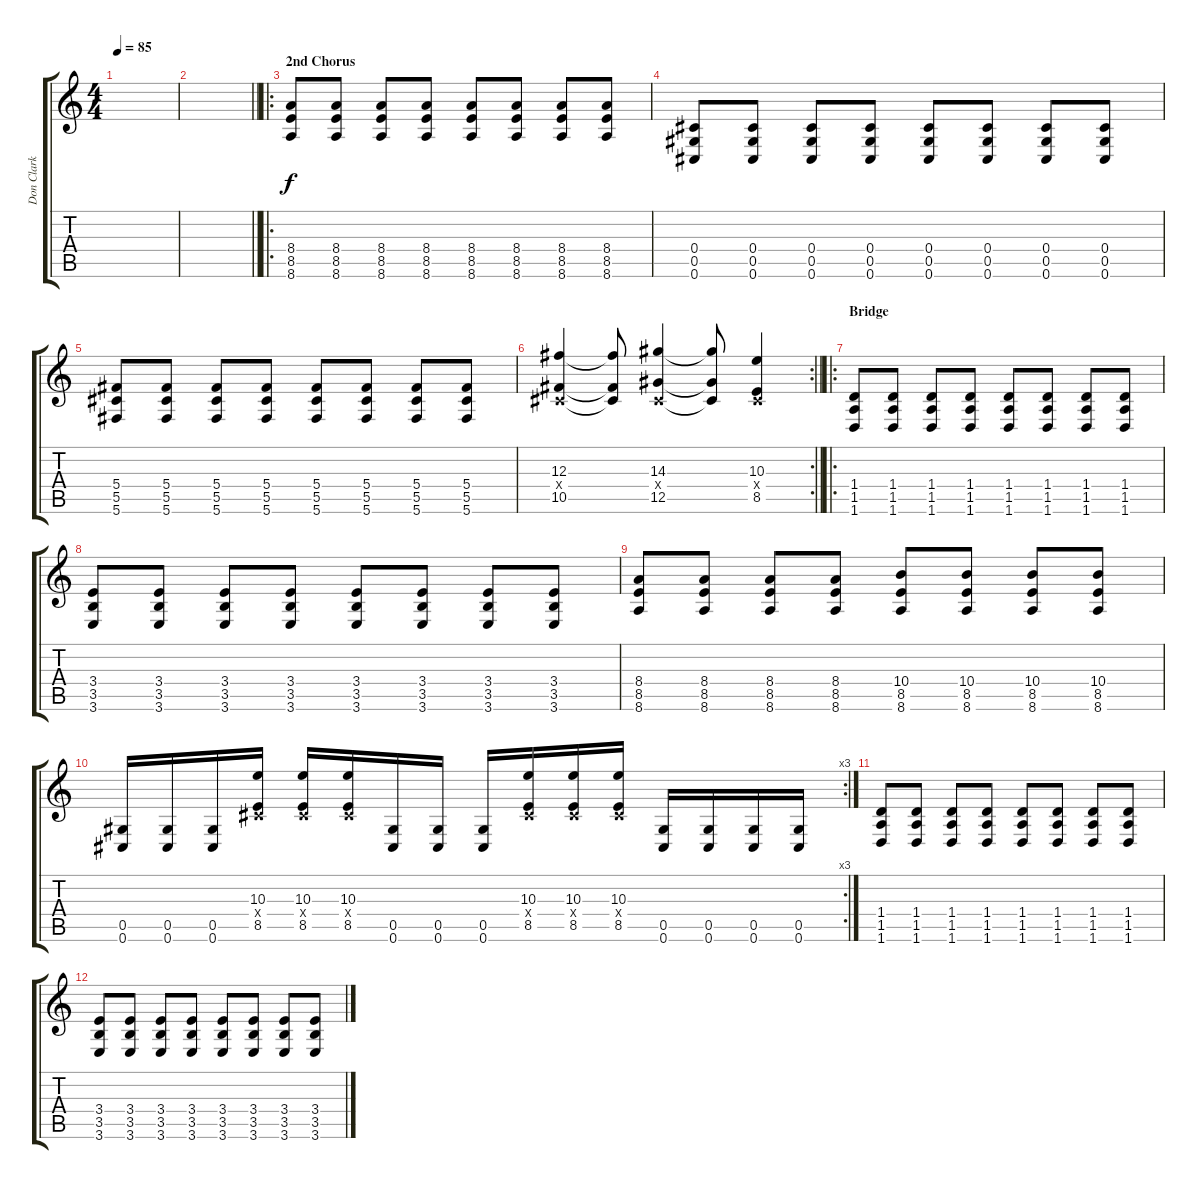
\track ("Don Clark (Distortion)" "Don Clark ") {instrument distortionguitar}
\staff {score tabs}
\tuning (Eb4 Bb3 Gb3 Db3 Ab2 Db2) {hide}
\ts (4 4)
\tempo 85
\clef g2
\ks c
|
\barLineRight lightlight
|
\ro
\section ("" "2nd Chorus")
(8.4 8.5 8.6).8 (8.4 8.5 8.6).8 (8.4 8.5 8.6).8 (8.4 8.5 8.6).8 (8.4 8.5 8.6).8 (8.4 8.5 8.6).8 (8.4 8.5 8.6).8 (8.4 8.5 8.6).8 |
(0.4 0.5 0.6).8 (0.4 0.5 0.6).8 (0.4 0.5 0.6).8 (0.4 0.5 0.6).8 (0.4 0.5 0.6).8 (0.4 0.5 0.6).8 (0.4 0.5 0.6).8 (0.4 0.5 0.6).8 |
(5.4 5.5 5.6).8 (5.4 5.5 5.6).8 (5.4 5.5 5.6).8 (5.4 5.5 5.6).8 (5.4 5.5 5.6).8 (5.4 5.5 5.6).8 (5.4 5.5 5.6).8 (5.4 5.5 5.6).8 |
\rc 2
\barLineRight lightlight
(12.3 0.4{x} 10.5).4 (12.3{t} 0.4{t} 10.5{t}).8 (14.3 0.4{x} 12.5).4 (14.3{t} 0.4{t} 12.5{t}).8 (10.3 0.4{x} 8.5).4 |
\ro
\section ("" "Bridge")
(1.4 1.5 1.6).8 (1.4 1.5 1.6).8 (1.4 1.5 1.6).8 (1.4 1.5 1.6).8 (1.4 1.5 1.6).8 (1.4 1.5 1.6).8 (1.4 1.5 1.6).8 (1.4 1.5 1.6).8 |
(3.4 3.5 3.6).8 (3.4 3.5 3.6).8 (3.4 3.5 3.6).8 (3.4 3.5 3.6).8 (3.4 3.5 3.6).8 (3.4 3.5 3.6).8 (3.4 3.5 3.6).8 (3.4 3.5 3.6).8 |
(8.4 8.5 8.6).8 (8.4 8.5 8.6).8 (8.4 8.5 8.6).8 (8.4 8.5 8.6).8 (10.4 8.5 8.6).8 (10.4 8.5 8.6).8 (10.4 8.5 8.6).8 (10.4 8.5 8.6).8 |
\rc 3
(0.5 0.6).16 (0.5 0.6).16 (0.5 0.6).16 (10.3 0.4{x} 8.5).16 (10.3 0.4{x} 8.5).16 (10.3 0.4{x} 8.5).16 (0.5 0.6).16 (0.5 0.6).16 (0.5 0.6).16 (10.3 0.4{x} 8.5).16 (10.3 0.4{x} 8.5).16 (10.3 0.4{x} 8.5).16 (0.5 0.6).16 (0.5 0.6).16 (0.5 0.6).16 (0.5 0.6).16 |
(1.4 1.5 1.6).8 (1.4 1.5 1.6).8 (1.4 1.5 1.6).8 (1.4 1.5 1.6).8 (1.4 1.5 1.6).8 (1.4 1.5 1.6).8 (1.4 1.5 1.6).8 (1.4 1.5 1.6).8 |
(3.4 3.5 3.6).8 (3.4 3.5 3.6).8 (3.4 3.5 3.6).8 (3.4 3.5 3.6).8 (3.4 3.5 3.6).8 (3.4 3.5 3.6).8 (3.4 3.5 3.6).8 (3.4 3.5 3.6).8
